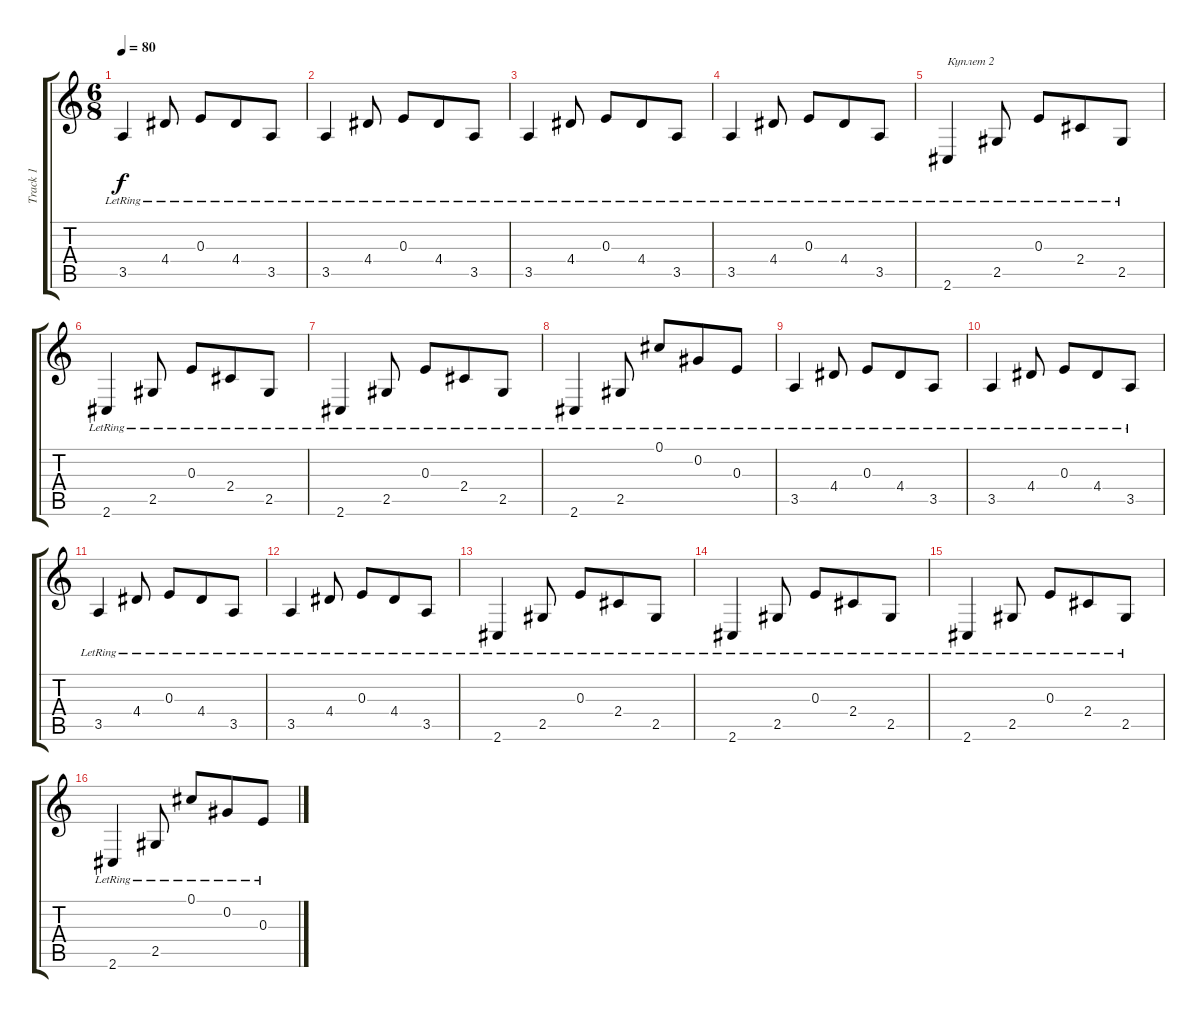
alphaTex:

\track ("Track 1" "Track 1") {instrument acousticguitarsteel}
\staff {score tabs}
\tuning (Db4 Ab3 E3 B2 Gb2 B1) {hide}
\ts (6 8)
\tempo 80
\clef g2
\ks c
3.5{lr}.4{dy f} 4.4{lr}.8 0.3{lr}.8 4.4{lr}.8 3.5{lr}.8 |
3.5{lr}.4 4.4{lr}.8 0.3{lr}.8 4.4{lr}.8 3.5{lr}.8 |
3.5{lr}.4 4.4{lr}.8 0.3{lr}.8 4.4{lr}.8 3.5{lr}.8 |
3.5{lr}.4 4.4{lr}.8 0.3{lr}.8 4.4{lr}.8 3.5{lr}.8 |
2.6{lr}.4{txt "Куплет 2"} 2.5{lr}.8 0.3{lr}.8 2.4{lr}.8 2.5{lr}.8 |
2.6{lr}.4 2.5{lr}.8 0.3{lr}.8 2.4{lr}.8 2.5{lr}.8 |
2.6{lr}.4 2.5{lr}.8 0.3{lr}.8 2.4{lr}.8 2.5{lr}.8 |
2.6{lr}.4 2.5{lr}.8 0.1{lr}.8 0.2{lr}.8 0.3{lr}.8 |
3.5{lr}.4 4.4{lr}.8 0.3{lr}.8 4.4{lr}.8 3.5{lr}.8 |
3.5{lr}.4 4.4{lr}.8 0.3{lr}.8 4.4{lr}.8 3.5{lr}.8 |
3.5{lr}.4 4.4{lr}.8 0.3{lr}.8 4.4{lr}.8 3.5{lr}.8 |
3.5{lr}.4 4.4{lr}.8 0.3{lr}.8 4.4{lr}.8 3.5{lr}.8 |
2.6{lr}.4 2.5{lr}.8 0.3{lr}.8 2.4{lr}.8 2.5{lr}.8 |
2.6{lr}.4 2.5{lr}.8 0.3{lr}.8 2.4{lr}.8 2.5{lr}.8 |
2.6{lr}.4 2.5{lr}.8 0.3{lr}.8 2.4{lr}.8 2.5{lr}.8 |
2.6{lr}.4 2.5{lr}.8 0.1{lr}.8 0.2{lr}.8 0.3{lr}.8
